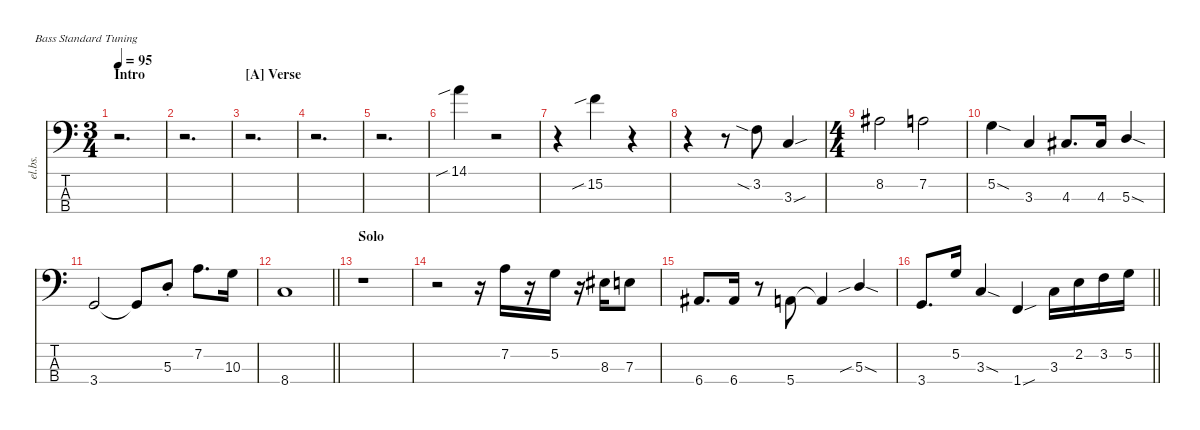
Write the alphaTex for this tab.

\defaultSystemsLayout 4
\hideDynamics
\bracketExtendMode nobrackets
\track ("Electric Bass" "el.bs.") {mute instrument electricbassfinger}
\staff {score tabs}
\tuning (G2 D2 A1 E1)
\ts (3 4)
\beaming (8 2 2 2)
\section ("" "Intro")
\tempo 95
\clef f4
\ks c
r.2{d dy mf instrument electricbassfinger beam Down} |
r.2{d beam Down} |
\section ("A" "Verse")
r.2{d beam Down} |
r.2{d beam Down} |
r.2{d beam Down} |
14.1{sib}.4{beam Down} r.2{beam Down} |
r.4{beam Down} 15.2{sib}.4{beam Down} r.4{beam Down} |
r.4{beam Down} r.8{beam Down} 3.2{sia}.8{beam Down} 3.3{sou}.4{beam Up} |
\ts (4 4)
\beaming (8 2 2 2 2)
8.2{acc #}.2{beam Down} 7.2.2{beam Down} |
5.2{sod}.4{beam Down} 3.3.4{beam Up} 4.3{acc #}.8{d beam Up} 4.3{acc #}.16{beam Up} 5.3{sod}.4{beam Up} |
3.4.2{beam Up} 3.4{t}.8{beam Up} 5.3{st}.8{beam Up} 7.2.8{d beam Down} 10.3.16{beam Down} |
\barLineRight lightlight
8.4.1{beam Up} |
\section ("" "Solo")
r.1{beam Down} |
r.2{beam Down} r.16{beam Down} 7.2.16{beam Down} r.16{beam Down} 5.2.16{beam Down} r.16{beam Down} 8.3{acc #}.16{beam Down} 7.3.8{beam Down} |
6.4{acc #}.8{d beam Up} 6.4{acc #}.16{beam Up} r.8{beam Down} 5.4.8{beam Up} 5.4{t}.4{beam Up} 5.3{sib sod}.4{beam Up} |
\barLineRight lightlight
3.4.8{d beam Up} 5.2.16{beam Up} 3.3{sod}.4{beam Up} 1.4{sou}.4{beam Up} 3.3.16{beam Down} 2.2.16{beam Down} 3.2.16{beam Down} 5.2.16{beam Down}
